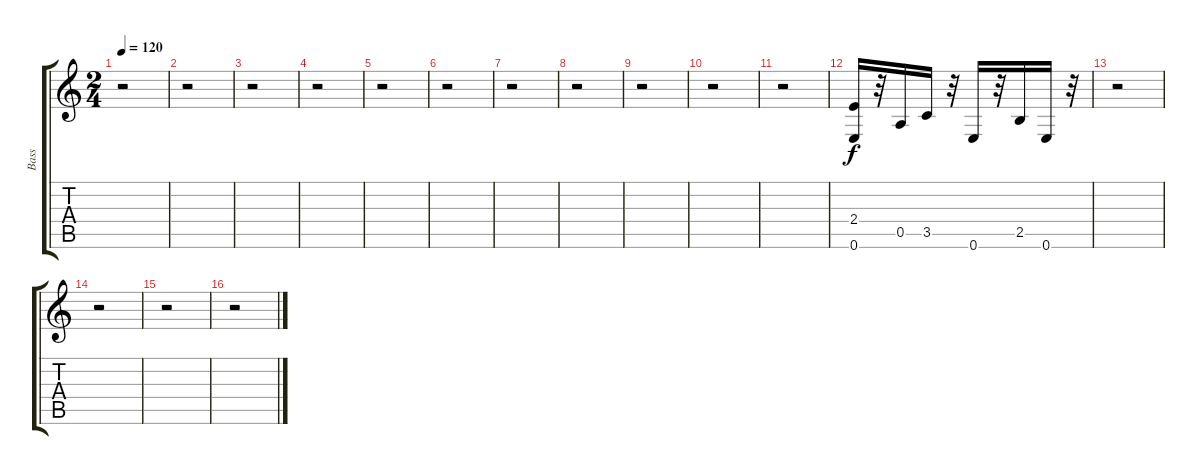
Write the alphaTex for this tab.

\track ("Bass" "Bass") {instrument acousticbass}
\staff {score tabs}
\tuning (E4 B3 G3 D3 A2 E2) {hide}
\ts (2 4)
\tempo 120
\clef g2
\ks c
r.2{dy f instrument acousticbass} |
r.2 |
r.2 |
r.2 |
r.2 |
r.2 |
r.2 |
r.2 |
r.2 |
r.2 |
r.2 |
(2.4 0.6).16 r.32 0.5.16 3.5.16 r.32 0.6.16 r.32 2.5.16 0.6.16 r.32 |
r.2 |
r.2 |
r.2 |
r.2
